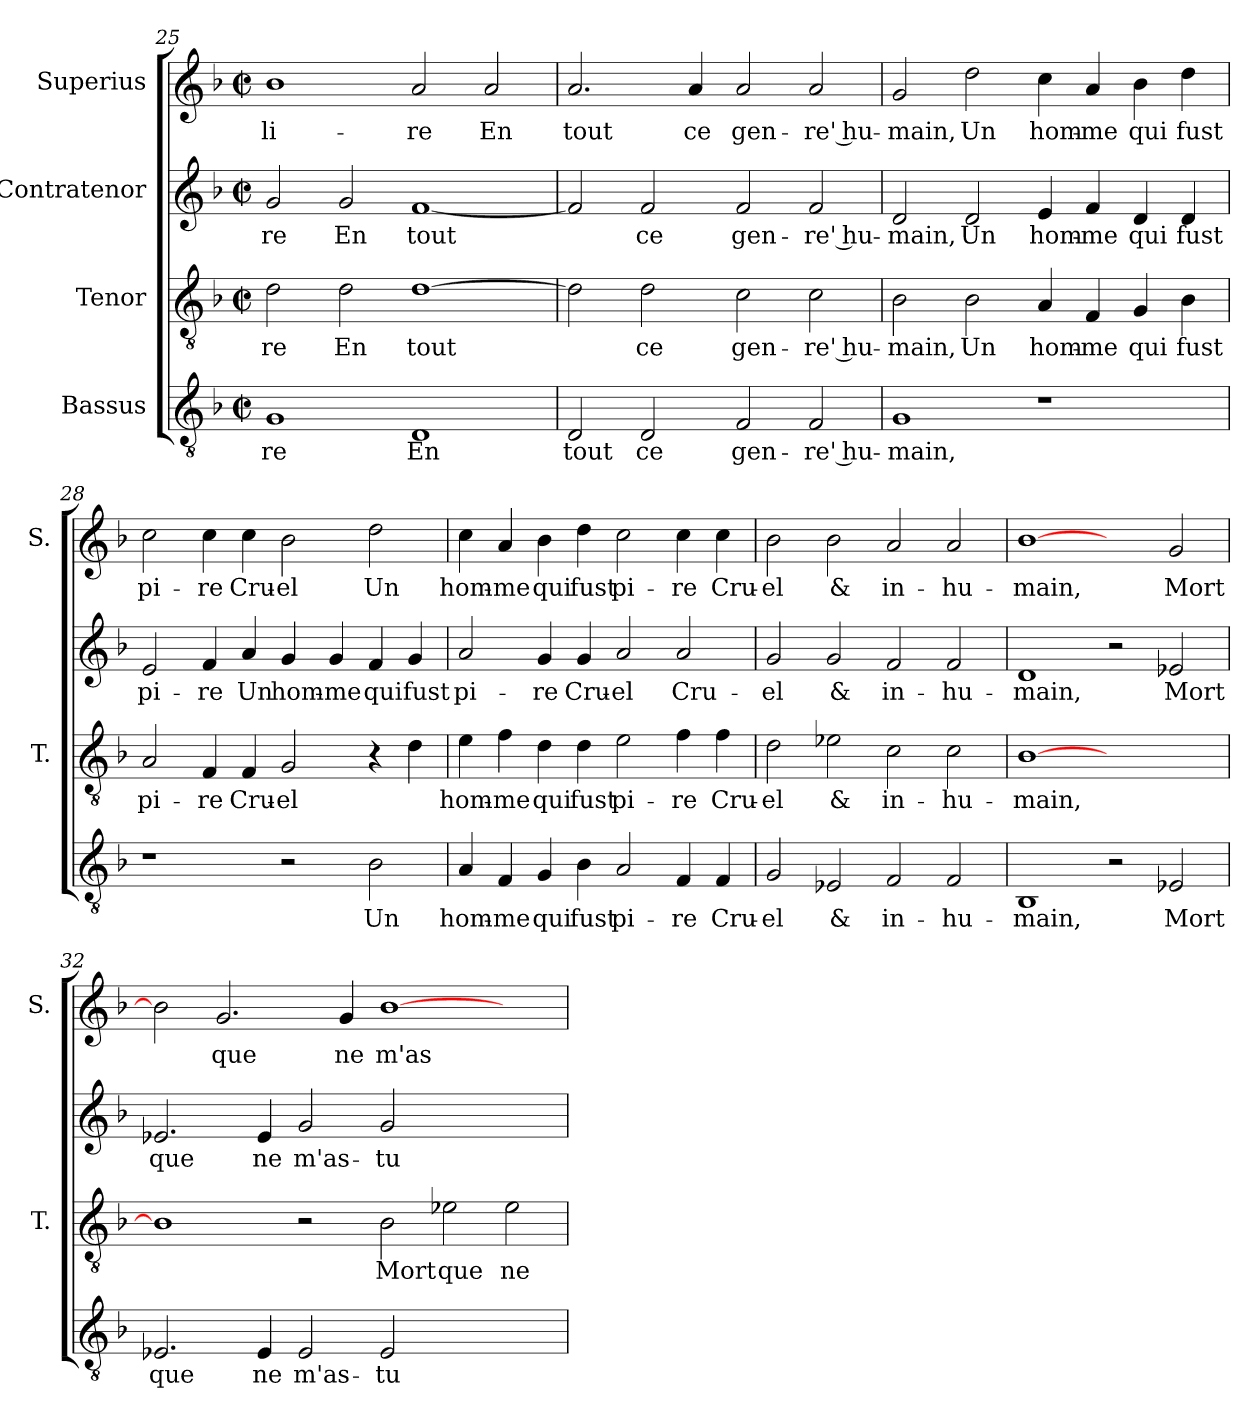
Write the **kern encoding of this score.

**kern	**text	**kern	**text	**kern	**text	**kern	**text
*part4	*part4	*part3	*part3	*part2	*part2	*part1	*part1
*staff4	*staff4	*staff3	*staff3	*staff2	*staff2	*staff1	*staff1
*I"Bassus	*	*I"Tenor	*	*I"Contratenor	*	*I"Superius	*
*	*	*I'T.	*	*	*	*I'S.	*
*clefGv2	*	*clefGv2	*	*clefG2	*	*clefG2	*
*k[b-]	*	*k[b-]	*	*k[b-]	*	*k[b-]	*
*F:	*	*F:	*	*F:	*	*F:	*
*M2/2	*	*M2/2	*	*M2/2	*	*M2/2	*
*met(c|)	*	*met(c|)	*	*met(c|)	*	*met(c|)	*
=25	=25	=25	=25	=25	=25	=25	=25
1G/	-re	2d\	-re	2g/	-re	1b-\	-li-
.	.	2d\	En	2g/	En	.	.
1D/	En	[1d\	tout	[1f/	tout	2a/	-re
.	.	.	.	.	.	2a/	En
=26	=26	=26	=26	=26	=26	=26	=26
2D/	tout	2d\]	.	2f/]	.	2.a/	tout
2D/	ce	2d\	ce	2f/	ce	.	.
.	.	.	.	.	.	4a/	ce
2F/	gen-	2c\	gen-	2f/	gen-	2a/	gen-
2F/	-re' hu-	2c\	-re' hu-	2f/	-re' hu-	2a/	-re' hu-
!!LO:PB:g=z
=27	=27	=27	=27	=27	=27	=27	=27
1G/	-main,	2B-\	-main,	2d/	-main,	2g/	-main,
.	.	2B-\	Un	2d/	Un	2dd\	Un
1r	.	4A/	hom-	4e/	hom-	4cc\	hom-
.	.	4F/	-me	4f/	-me	4a/	-me
.	.	4G/	qui	4d/	qui	4b-\	qui
.	.	4B-\	fust	4d/	fust	4dd\	fust
=28	=28	=28	=28	=28	=28	=28	=28
1r	.	2A/	pi-	2e/	pi-	2cc\	pi-
.	.	4F/	-re	4f/	-re	4cc\	-re
.	.	4F/	Cru-	4a/	Un	4cc\	Cru-
2r	.	2G/	-el	4g/	hom-	2b-\	-el
.	.	.	.	4g/	-me	.	.
2B-\	Un	4r	.	4f/	qui	2dd\	Un
.	.	4d\	.	4g/	fust	.	.
=29	=29	=29	=29	=29	=29	=29	=29
4A/	hom-	4e\	hom-	2a/	pi-	4cc\	hom-
4F/	-me	4f\	-me	.	.	4a/	-me
4G/	qui	4d\	qui	4g/	-re	4b-\	qui
4B-\	fust	4d\	fust	4g/	Cru-	4dd\	fust
2A/	pi-	2e\	pi-	2a/	-el	2cc\	pi-
4F/	-re	4f\	-re	2a/	Cru-	4cc\	-re
4F/	Cru-	4f\	Cru-	.	.	4cc\	Cru-
=30	=30	=30	=30	=30	=30	=30	=30
2G/	-el	2d\	-el	2g/	-el	2b-\	-el
2E-X/	&	2e-X\	&	2g/	&	2b-\	&
2F/	in-	2c\	in-	2f/	in-	2a/	in-
2F/	-hu-	2c\	-hu-	2f/	-hu-	2a/	-hu-
!!LO:LB:g=z
=31	=31	=31	=31	=31	=31	=31	=31
1BB-/	-main,	[1B-\	-main,	1d/	-main,	[1b-\	-main,
2r	.	1ryy	.	2r	.	2ryy	.
2E-X/	Mort	.	.	2e-X/	Mort	2g/	Mort
=32	=32	=32	=32	=32	=32	=32	=32
2.E-X/	que	1B-\]	.	2.e-X/	que	2b-\]	.
.	.	.	.	.	.	2.g/	que
4E-/	ne	.	.	4e-/	ne	.	.
2E-/	m'as-	2r	.	2g/	m'as-	.	.
.	.	.	.	.	.	4g/	ne
2E-/	-tu	2B-\	Mort	2g/	-tu	[1b-\	m'as-
1ryy	.	2e-X\	que	1ryy	.	.	.
.	.	2e-\	ne	.	.	2ryy	.
=	=	=	=	=	=	=	=
*-	*-	*-	*-	*-	*-	*-	*-
